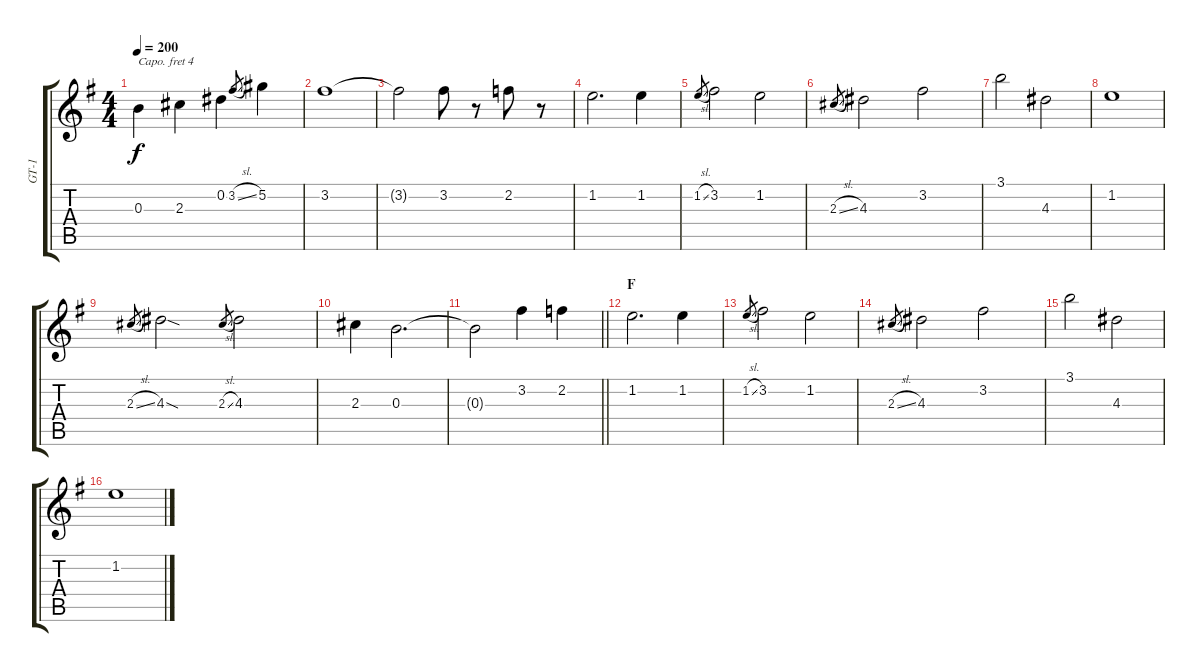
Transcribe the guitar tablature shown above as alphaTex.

\track ("GT-1" "GT-1") {instrument acousticguitarsteel}
\staff {score tabs}
\capo 4
\tuning (E4 B3 G3 D3 A2 E2) {hide}
\ts (4 4)
\tempo 200
\clef g2
\ks g
0.3.4{dy f} 2.3.4 0.2.4 3.2{sl}.8{gr} 5.2.4 |
3.2.1 |
3.2{t}.2 3.2.8 r.8 2.2.8 r.8 |
1.2.2{d} 1.2.4 |
1.2{sl}.8{gr} 3.2.2 1.2.2 |
2.3{sl}.8{gr} 4.3.2 3.2.2 |
3.1.2 4.3.2 |
1.2.1 |
2.3{sl}.8{gr} 4.3{sod}.2 2.3{sl}.8{gr} 4.3.2 |
2.3.4 0.3.2{d} |
\barLineRight lightlight
0.3{t}.2 3.2.4 2.2.4 |
\section ("" "F")
1.2.2{d} 1.2.4 |
1.2{sl}.8{gr} 3.2.2 1.2.2 |
2.3{sl}.8{gr} 4.3.2 3.2.2 |
3.1.2 4.3.2 |
1.2.1
